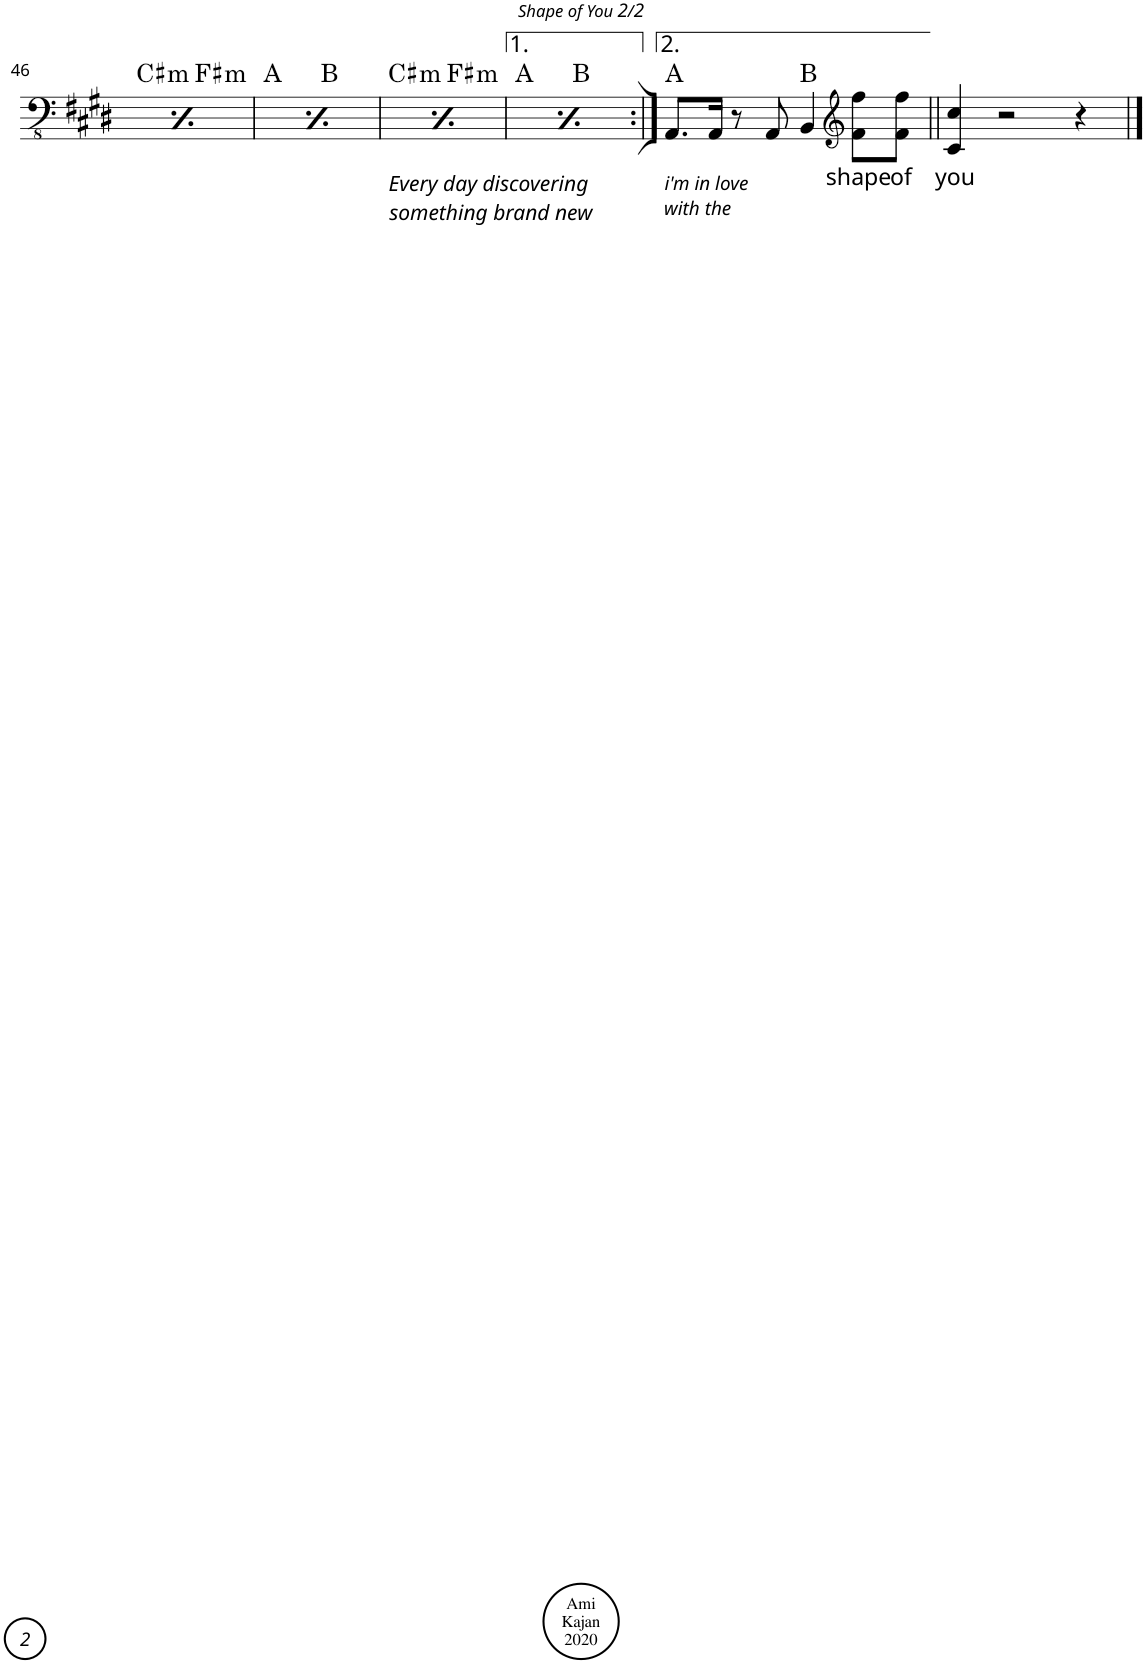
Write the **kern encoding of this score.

**kern	**text	**harte
*part1	*part1	*part1
*staff1	*staff1	*
*I"Piano	*	*
*I'Pno.	*	*
!!LO:PB:g=z
*clefFv4	*	*
*k[f#c#g#d#]	*	*
*M4/4	*	*
*met(c)	*	*
!!LO:REH:place=s1:a:cj:enc=circle:fs=14:t=B
=46	=46	=46
!LO:TX:b:i:t=1. B	!	!
!LO:TX:b:t=2. come on be my baby + i'm in love with your body	!	!
!	!	!LO:H:kt=m
8.DD#\L	.	C#:min
16DD#\Jk	.	.
4r	.	.
!	!	!LO:H:kt=m
8.DD#\L	.	F#:min
16DD#\Jk	.	.
4r	.	.
!!LO:REH:place=s1:a:cj:enc=circle:fs=14:t=B
=47	=47	=47
!LO:TX:b:i:t=1. B	!	!
!LO:TX:b:t=2. come on be my baby + i'm in love with your body	!	!
!	!	!LO:H:kt=m
8.DD#\L	.	C#:min
16DD#\Jk	.	.
4r	.	.
!	!	!LO:H:kt=m
8.DD#\L	.	F#:min
16DD#\Jk	.	.
4r	.	.
!!LO:REH:place=s1:a:cj:enc=circle:fs=14:t=B
=48	=48	=48
!LO:TX:b:i:t=1. B	!	!
!LO:TX:b:t=2. come on be my baby + i'm in love with your body	!	!
!	!	!LO:H:kt=m
8.DD#\L	.	C#:min
16DD#\Jk	.	.
4r	.	.
!	!	!LO:H:kt=m
8.DD#\L	.	F#:min
16DD#\Jk	.	.
4r	.	.
!!LO:REH:place=s1:a:cj:enc=circle:fs=14:t=B
=49	=49	=49
!LO:TX:b:i:t=1. B	!	!
!LO:TX:b:t=2. come on be my baby + i'm in love with your body	!	!
!	!	!LO:H:kt=m
8.DD#\L	.	C#:min
16DD#\Jk	.	.
4r	.	.
!	!	!LO:H:kt=m
8.DD#\L	.	F#:min
16DD#\Jk	.	.
4r	.	.
=50:|!	=50:|!	=50:|!
!LO:TX:b:i:t=i'm in love	!	!
!LO:TX:b:t=with the	!	!
8.AAA/L	.	A:maj
16AAA/Jk	.	.
8r	.	.
8AAA/	.	.
4BBB/	.	B:maj
*clefG2	*	*
!	!LO:LY:b	!
8f#\ 8ff#\L	shape	.
!	!LO:LY:b	!
8f#\ 8ff#\J	of	.
=51||	=51||	=51||
!	!LO:LY:b	!
4c#/ 4cc#/	you	.
2r	.	.
4r	.	.
==	==	==
*-	*-	*-
